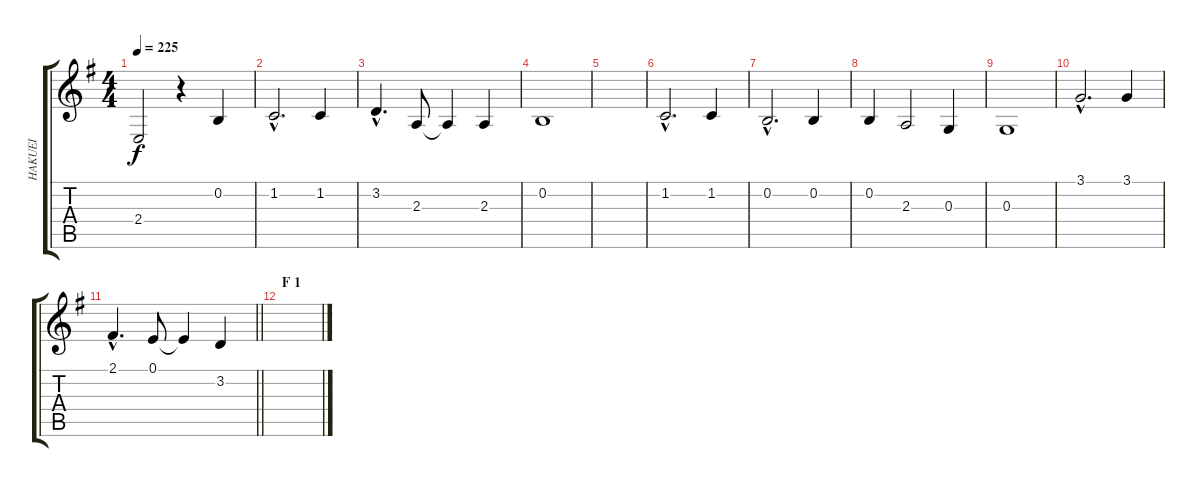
\track ("HAKUEI" "HAKUEI") {instrument oboe}
\staff {score tabs}
\tuning (E4 B3 G3 D3 A2 E2) {hide}
\ts (4 4)
\tempo 225
\clef g2
\ks g
2.4.2{dy f} r.4 0.2.4 |
1.2{hac}.2{d} 1.2.4 |
3.2{hac}.4{d} 2.3.8 2.3{t}.4 2.3.4 |
0.2.1 |
|
1.2{hac}.2{d} 1.2.4 |
0.2{hac}.2{d} 0.2.4 |
0.2.4 2.3.2 0.3.4 |
0.3.1 |
3.1{hac}.2{d} 3.1.4 |
\barLineRight lightlight
2.1{hac}.4{d} 0.1.8 0.1{t}.4 3.2.4 |
\section ("" "F 1")
